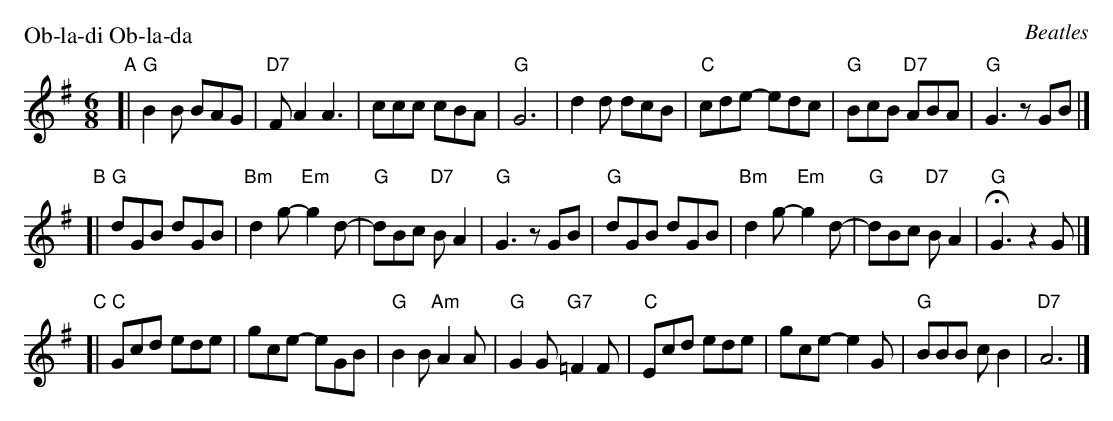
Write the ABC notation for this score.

X:1
P: Ob-la-di Ob-la-da
C: Beatles
M: 6/8
L: 1/8
K: G
"A"\
[|"G"B2B BAG | "D7"FA2 A3 | ccc cBA | "G"G6 \
| d2d dcB | "C"cde- edc | "G"BcB "D7"ABA | "G"G3 zGB |]
"B"\
[|"G"dGB dGB | "Bm"d2g- "Em"g2d- | "G"dBc "D7"BA2 | "G"G3 zGB \
| "G"dGB dGB | "Bm"d2g- "Em"g2d- | "G"dBc "D7"BA2 | "G"HG3 z2G |]
"C"\
[|"C"Gcd ede | gce- eGB | "G"B2B "Am"A2A | "G"G2G "G7"=F2F \
| "C"Ecd ede | gce- e2G | "G"BBB cB2 | "D7"A6 |]
